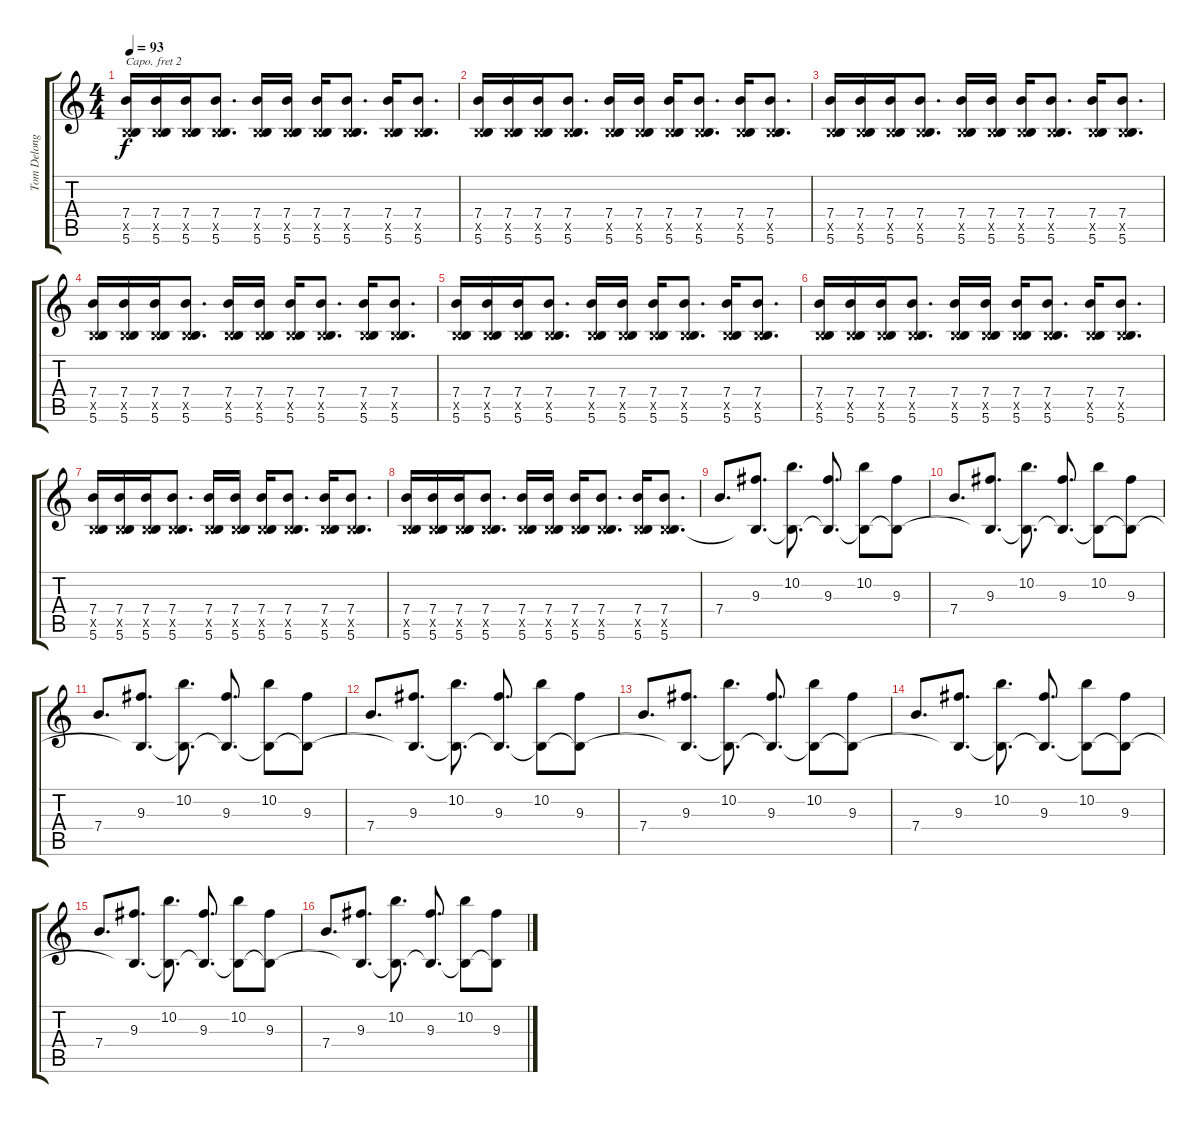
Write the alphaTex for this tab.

\track ("Tom Delonge" "Tom Delong") {instrument overdrivenguitar}
\staff {score tabs}
\capo 2
\tuning (E4 B3 G3 D3 A2 E2) {hide}
\ts (4 4)
\tempo 93
\clef g2
\ks c
(7.4 0.5{x} 5.6).16{dy f balance 0 instrument overdrivenguitar} (7.4 0.5{x} 5.6).16 (7.4 0.5{x} 5.6).16 (7.4 0.5{x} 5.6).8{d} (7.4 0.5{x} 5.6).16 (7.4 0.5{x} 5.6).16 (7.4 0.5{x} 5.6).16 (7.4 0.5{x} 5.6).8{d} (7.4 0.5{x} 5.6).16 (7.4 0.5{x} 5.6).8{d} |
(7.4 0.5{x} 5.6).16{balance 0 instrument overdrivenguitar} (7.4 0.5{x} 5.6).16 (7.4 0.5{x} 5.6).16 (7.4 0.5{x} 5.6).8{d instrument overdrivenguitar} (7.4 0.5{x} 5.6).16 (7.4 0.5{x} 5.6).16 (7.4 0.5{x} 5.6).16 (7.4 0.5{x} 5.6).8{d} (7.4 0.5{x} 5.6).16 (7.4 0.5{x} 5.6).8{d} |
(7.4 0.5{x} 5.6).16{balance 0 instrument overdrivenguitar} (7.4 0.5{x} 5.6).16 (7.4 0.5{x} 5.6).16 (7.4 0.5{x} 5.6).8{d} (7.4 0.5{x} 5.6).16 (7.4 0.5{x} 5.6).16 (7.4 0.5{x} 5.6).16 (7.4 0.5{x} 5.6).8{d} (7.4 0.5{x} 5.6).16 (7.4 0.5{x} 5.6).8{d} |
(7.4 0.5{x} 5.6).16{balance 0 instrument overdrivenguitar} (7.4 0.5{x} 5.6).16 (7.4 0.5{x} 5.6).16 (7.4 0.5{x} 5.6).8{d} (7.4 0.5{x} 5.6).16{instrument overdrivenguitar} (7.4 0.5{x} 5.6).16 (7.4 0.5{x} 5.6).16 (7.4 0.5{x} 5.6).8{d} (7.4 0.5{x} 5.6).16 (7.4 0.5{x} 5.6).8{d} |
(7.4 0.5{x} 5.6).16{balance 0 instrument overdrivenguitar} (7.4 0.5{x} 5.6).16 (7.4 0.5{x} 5.6).16 (7.4 0.5{x} 5.6).8{d} (7.4 0.5{x} 5.6).16 (7.4 0.5{x} 5.6).16 (7.4 0.5{x} 5.6).16 (7.4 0.5{x} 5.6).8{d} (7.4 0.5{x} 5.6).16 (7.4 0.5{x} 5.6).8{d} |
(7.4 0.5{x} 5.6).16{balance 0 instrument overdrivenguitar} (7.4 0.5{x} 5.6).16 (7.4 0.5{x} 5.6).16 (7.4 0.5{x} 5.6).8{d} (7.4 0.5{x} 5.6).16 (7.4 0.5{x} 5.6).16 (7.4 0.5{x} 5.6).16 (7.4 0.5{x} 5.6).8{d} (7.4 0.5{x} 5.6).16 (7.4 0.5{x} 5.6).8{d} |
(7.4 0.5{x} 5.6).16{balance 0 instrument overdrivenguitar} (7.4 0.5{x} 5.6).16 (7.4 0.5{x} 5.6).16 (7.4 0.5{x} 5.6).8{d} (7.4 0.5{x} 5.6).16 (7.4 0.5{x} 5.6).16 (7.4 0.5{x} 5.6).16 (7.4 0.5{x} 5.6).8{d} (7.4 0.5{x} 5.6).16 (7.4 0.5{x} 5.6).8{d} |
(7.4 0.5{x} 5.6).16{balance 0 instrument overdrivenguitar} (7.4 0.5{x} 5.6).16 (7.4 0.5{x} 5.6).16 (7.4 0.5{x} 5.6).8{d} (7.4 0.5{x} 5.6).16 (7.4 0.5{x} 5.6).16 (7.4 0.5{x} 5.6).16 (7.4 0.5{x} 5.6).8{d} (7.4 0.5{x} 5.6).16 (7.4 0.5{x} 5.6).8{d} |
7.4.8{d} (9.3 5.6{t}).8{d} (10.2 5.6{t}).8{d} (9.3 5.6{t}).8{d} (10.2 5.6{t}).8 (9.3 5.6{t}).8 |
7.4.8{d} (9.3 5.6{t}).8{d} (10.2 5.6{t}).8{d} (9.3 5.6{t}).8{d} (10.2 5.6{t}).8 (9.3 5.6{t}).8 |
7.4.8{d} (9.3 5.6{t}).8{d} (10.2 5.6{t}).8{d} (9.3 5.6{t}).8{d} (10.2 5.6{t}).8 (9.3 5.6{t}).8 |
7.4.8{d} (9.3 5.6{t}).8{d} (10.2 5.6{t}).8{d} (9.3 5.6{t}).8{d} (10.2 5.6{t}).8 (9.3 5.6{t}).8 |
7.4.8{d} (9.3 5.6{t}).8{d} (10.2 5.6{t}).8{d} (9.3 5.6{t}).8{d} (10.2 5.6{t}).8 (9.3 5.6{t}).8 |
7.4.8{d} (9.3 5.6{t}).8{d} (10.2 5.6{t}).8{d} (9.3 5.6{t}).8{d} (10.2 5.6{t}).8 (9.3 5.6{t}).8 |
7.4.8{d} (9.3 5.6{t}).8{d} (10.2 5.6{t}).8{d} (9.3 5.6{t}).8{d} (10.2 5.6{t}).8 (9.3 5.6{t}).8 |
7.4.8{d} (9.3 5.6{t}).8{d} (10.2 5.6{t}).8{d} (9.3 5.6{t}).8{d} (10.2 5.6{t}).8 (9.3 5.6{t}).8
